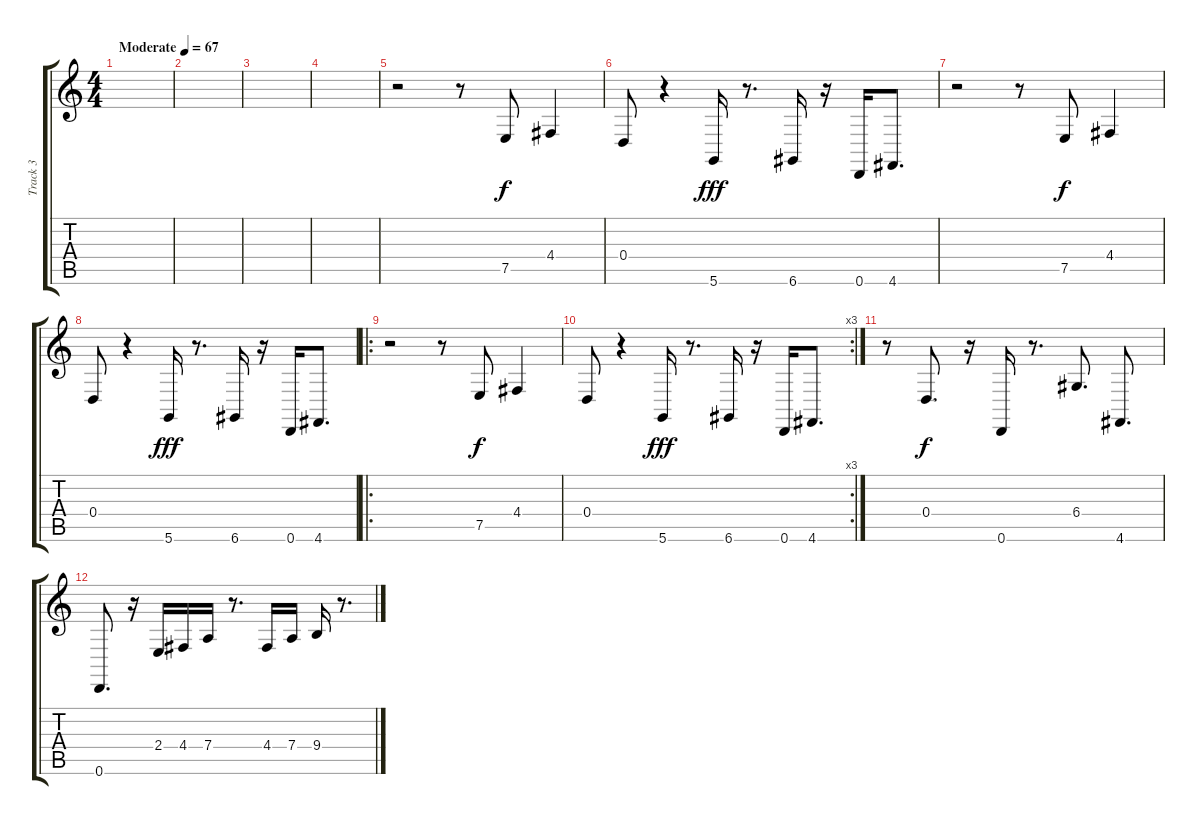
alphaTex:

\track ("Track 3" "Track 3") {instrument frenchhorn}
\staff {score tabs}
\tuning (E4 B3 G3 D3 A2 D2) {hide}
\ts (4 4)
\tempo (67 "Moderate")
\clef g2
\ks c
|
|
|
|
r.2 r.8 7.5.8 4.4.4 |
0.4.8 r.4 5.6.16{dy fff} r.8{d} 6.6.16 r.16 0.6.16 4.6.8{d} |
r.2 r.8 7.5.8{dy f} 4.4.4 |
0.4.8 r.4 5.6.16{dy fff} r.8{d} 6.6.16 r.16 0.6.16 4.6.8{d} |
\ro
r.2 r.8 7.5.8{dy f} 4.4.4 |
\rc 3
0.4.8 r.4 5.6.16{dy fff} r.8{d} 6.6.16 r.16 0.6.16 4.6.8{d} |
r.8 0.4.8{d dy f} r.16 0.6.16 r.8{d} 6.4.8{d} 4.6.8{d} |
0.6.8{d} r.16 2.4.16 4.4.16 7.4.16 r.8{d} 4.4.16 7.4.16 9.4.16 r.8{d}
